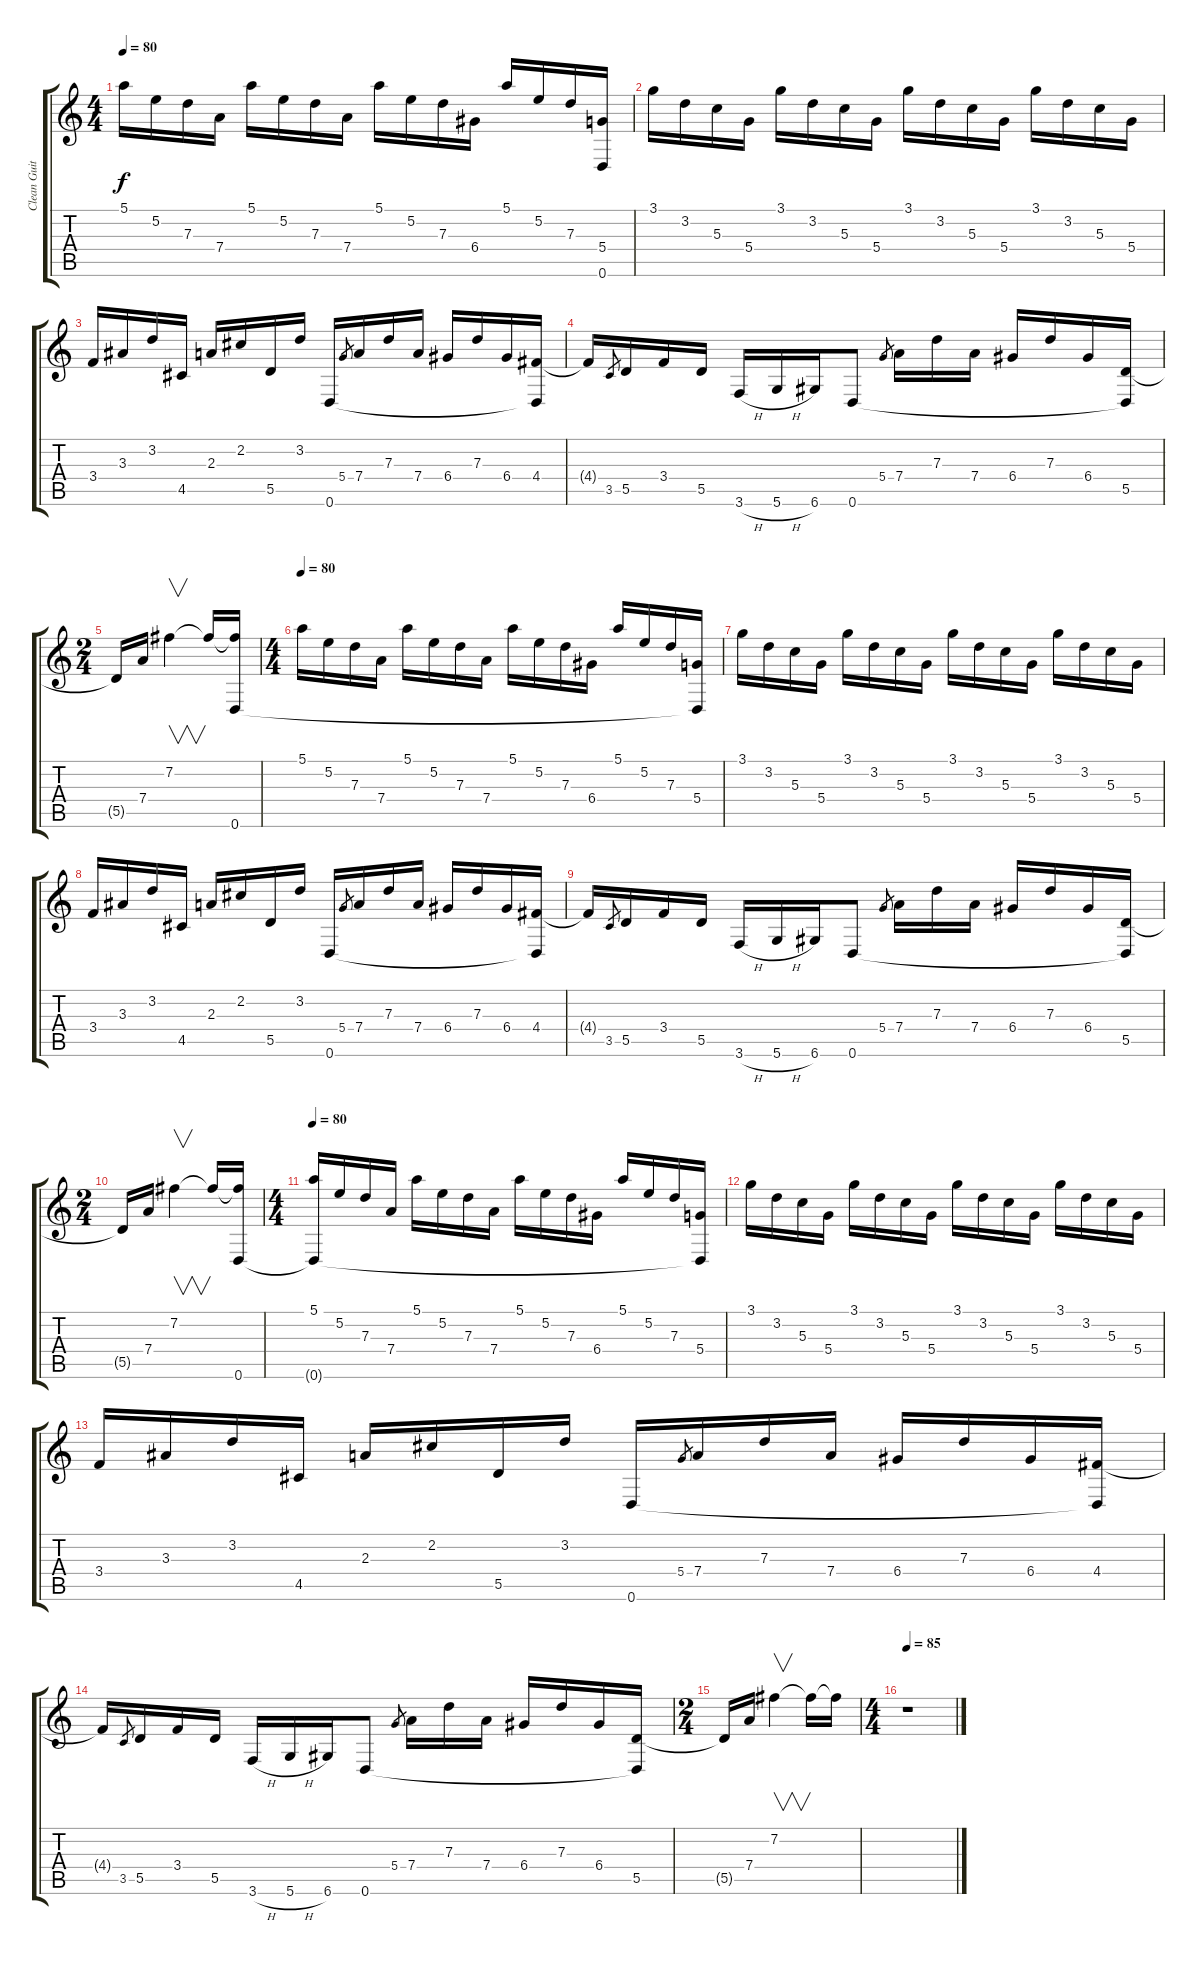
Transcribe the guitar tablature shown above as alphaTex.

\track ("Clean Guitar" "Clean Guit") {instrument electricguitarjazz}
\staff {score tabs}
\tuning (E4 B3 G3 D3 A2 D2) {hide}
\ts (4 4)
\tempo 80
\clef g2
\ks c
5.1.16{dy f} 5.2.16 7.3.16 7.4.16 5.1.16 5.2.16 7.3.16 7.4.16 5.1.16 5.2.16 7.3.16 6.4.16 5.1.16 5.2.16 7.3.16 (5.4 0.6{t}).16 |
3.1.16 3.2.16 5.3.16 5.4.16 3.1.16 3.2.16 5.3.16 5.4.16 3.1.16 3.2.16 5.3.16 5.4.16 3.1.16 3.2.16 5.3.16 5.4.16 |
3.4.16 3.3.16 3.2.16 4.5.16 2.3.16 2.2.16 5.5.16 3.2.16 0.6.16 5.4.8{gr} 7.4.16 7.3.16 7.4.16 6.4.16 7.3.16 6.4.16 (4.4 0.6{t}).16 |
4.4{t}.16 3.5.8{gr} 5.5.16 3.4.16 5.5.16 3.6{h}.16 5.6{h}.16 6.6.16 0.6.8 5.4.8{gr} 7.4.16 7.3.16 7.4.16 6.4.16 7.3.16 6.4.16 (5.5 0.6{t}).16 |
\ts (2 4)
5.5{t}.16 7.4.16 7.2.4{v} 7.2{t}.16 (7.2{t} 0.6).16 |
\ts (4 4)
\tempo 80
5.1.16 5.2.16 7.3.16 7.4.16 5.1.16 5.2.16 7.3.16 7.4.16 5.1.16 5.2.16 7.3.16 6.4.16 5.1.16 5.2.16 7.3.16 (5.4 0.6{t}).16 |
3.1.16 3.2.16 5.3.16 5.4.16 3.1.16 3.2.16 5.3.16 5.4.16 3.1.16 3.2.16 5.3.16 5.4.16 3.1.16 3.2.16 5.3.16 5.4.16 |
3.4.16 3.3.16 3.2.16 4.5.16 2.3.16 2.2.16 5.5.16 3.2.16 0.6.16 5.4.8{gr} 7.4.16 7.3.16 7.4.16 6.4.16 7.3.16 6.4.16 (4.4 0.6{t}).16 |
4.4{t}.16 3.5.8{gr} 5.5.16 3.4.16 5.5.16 3.6{h}.16 5.6{h}.16 6.6.16 0.6.8 5.4.8{gr} 7.4.16 7.3.16 7.4.16 6.4.16 7.3.16 6.4.16 (5.5 0.6{t}).16 |
\ts (2 4)
5.5{t}.16 7.4.16 7.2.4{v} 7.2{t}.16 (7.2{t} 0.6).16 |
\ts (4 4)
\tempo 80
(5.1 0.6{t}).16 5.2.16 7.3.16 7.4.16 5.1.16 5.2.16 7.3.16 7.4.16 5.1.16 5.2.16 7.3.16 6.4.16 5.1.16 5.2.16 7.3.16 (5.4 0.6{t}).16 |
3.1.16 3.2.16 5.3.16 5.4.16 3.1.16 3.2.16 5.3.16 5.4.16 3.1.16 3.2.16 5.3.16 5.4.16 3.1.16 3.2.16 5.3.16 5.4.16 |
3.4.16 3.3.16 3.2.16 4.5.16 2.3.16 2.2.16 5.5.16 3.2.16 0.6.16 5.4.8{gr} 7.4.16 7.3.16 7.4.16 6.4.16 7.3.16 6.4.16 (4.4 0.6{t}).16 |
4.4{t}.16 3.5.8{gr} 5.5.16 3.4.16 5.5.16 3.6{h}.16 5.6{h}.16 6.6.16 0.6.8 5.4.8{gr} 7.4.16 7.3.16 7.4.16 6.4.16 7.3.16 6.4.16 (5.5 0.6{t}).16 |
\ts (2 4)
5.5{t}.16 7.4.16 7.2.4{v} 7.2{t}.16 7.2{t}.16 |
\ts (4 4)
\tempo 85
r.1
